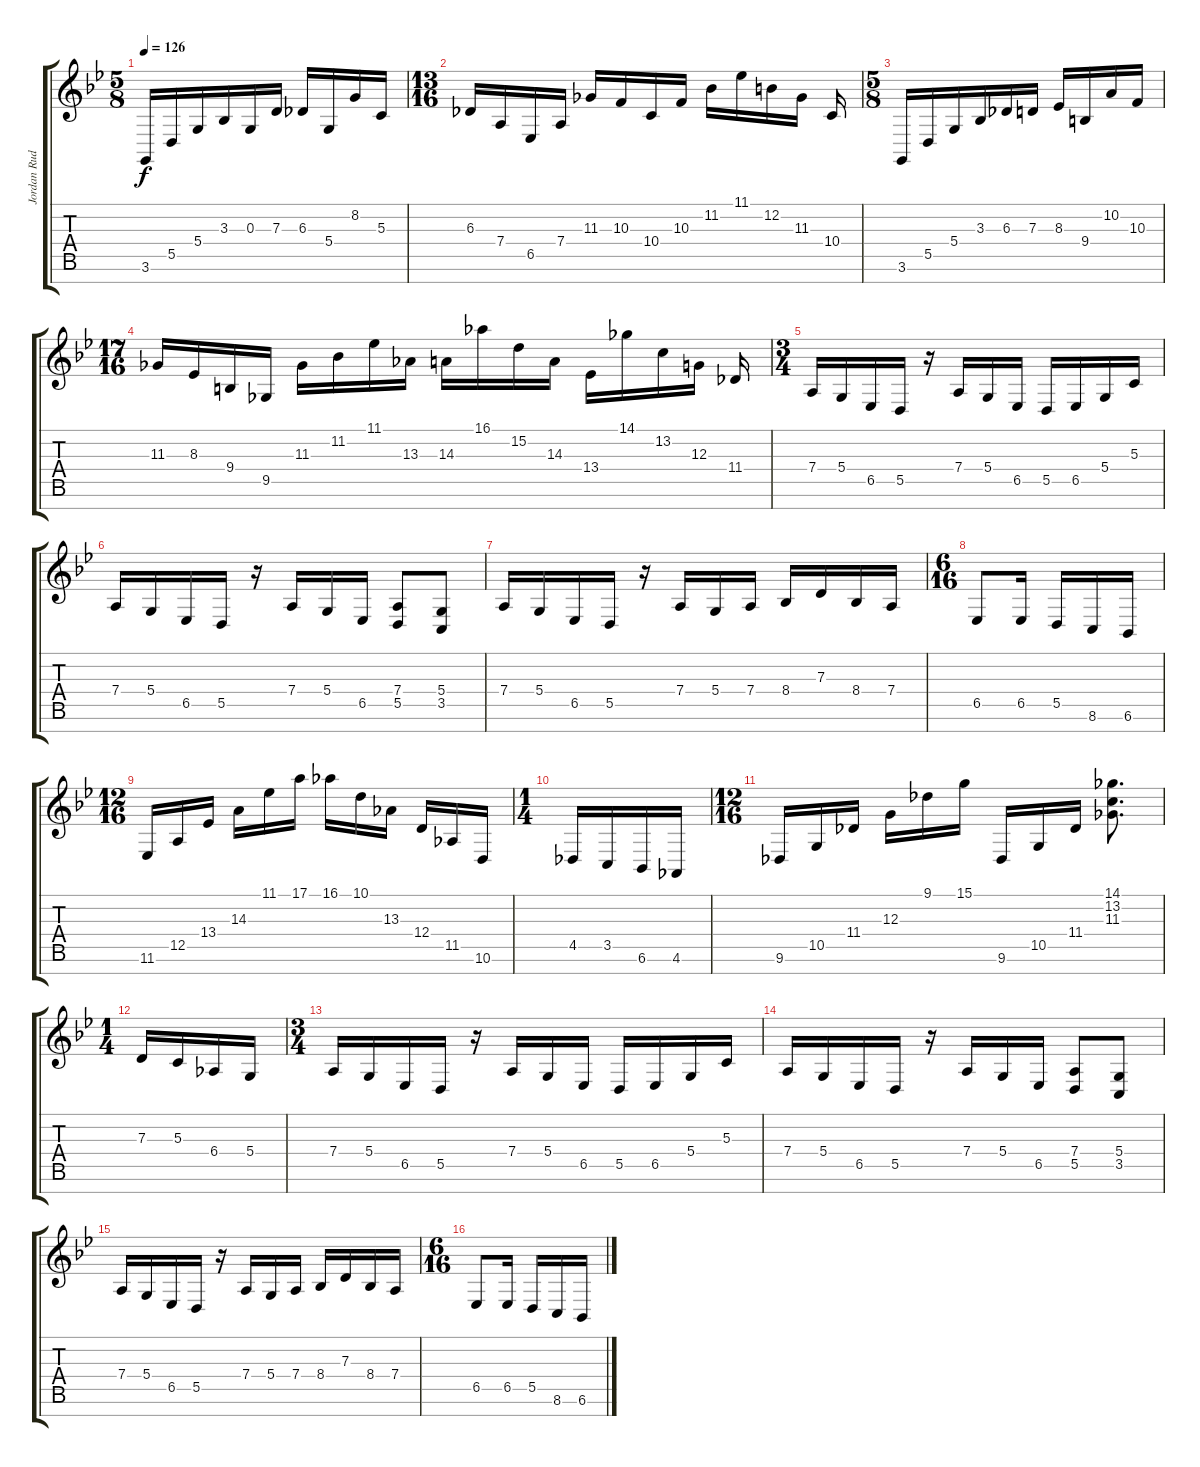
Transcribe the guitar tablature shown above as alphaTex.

\track ("Jordan Rudess - Keyboard" "Jordan Rud") {instrument acousticgrandpiano}
\staff {score tabs}
\tuning (E4 B3 G3 D3 A2 E2 B1) {hide}
\ts (5 8)
\tempo 126
\clef g2
\ks gminor
3.6.16{dy f} 5.5.16 5.4.16 3.3.16 0.3.16 7.3.16 6.3.16 5.4.16 8.2.16 5.3.16 |
\ts (13 16)
6.3.16 7.4.16 6.5.16 7.4.16 11.3.16 10.3.16 10.4.16 10.3.16 11.2.16 11.1.16 12.2.16 11.3.16 10.4.16 |
\ts (5 8)
3.6.16 5.5.16 5.4.16 3.3.16 6.3.16 7.3.16 8.3.16 9.4.16 10.2.16 10.3.16 |
\ts (17 16)
11.3.16 8.3.16 9.4.16 9.5.16 11.3.16 11.2.16 11.1.16 13.3.16 14.3.16 16.1.16 15.2.16 14.3.16 13.4.16 14.1.16 13.2.16 12.3.16 11.4.16 |
\ts (3 4)
7.4.16 5.4.16 6.5.16 5.5.16 r.16 7.4.16 5.4.16 6.5.16 5.5.16 6.5.16 5.4.16 5.3.16 |
7.4.16 5.4.16 6.5.16 5.5.16 r.16 7.4.16 5.4.16 6.5.16 (7.4 5.5).8 (5.4 3.5).8 |
7.4.16 5.4.16 6.5.16 5.5.16 r.16 7.4.16 5.4.16 7.4.16 8.4.16 7.3.16 8.4.16 7.4.16 |
\ts (6 16)
6.5.8 6.5.16 5.5.16 8.6.16 6.6.16 |
\ts (12 16)
11.6.16 12.5.16 13.4.16 14.3.16 11.1.16 17.1.16 16.1.16 10.1.16 13.3.16 12.4.16 11.5.16 10.6.16 |
\ts (1 4)
4.5.16 3.5.16 6.6.16 4.6.16 |
\ts (12 16)
9.6.16 10.5.16 11.4.16 12.3.16 9.1.16 15.1.16 9.6.16 10.5.16 11.4.16 (14.1 13.2 11.3).8{d} |
\ts (1 4)
7.3.16 5.3.16 6.4.16 5.4.16 |
\ts (3 4)
7.4.16 5.4.16 6.5.16 5.5.16 r.16 7.4.16 5.4.16 6.5.16 5.5.16 6.5.16 5.4.16 5.3.16 |
7.4.16 5.4.16 6.5.16 5.5.16 r.16 7.4.16 5.4.16 6.5.16 (7.4 5.5).8 (5.4 3.5).8 |
7.4.16 5.4.16 6.5.16 5.5.16 r.16 7.4.16 5.4.16 7.4.16 8.4.16 7.3.16 8.4.16 7.4.16 |
\ts (6 16)
6.5.8 6.5.16 5.5.16 8.6.16 6.6.16
